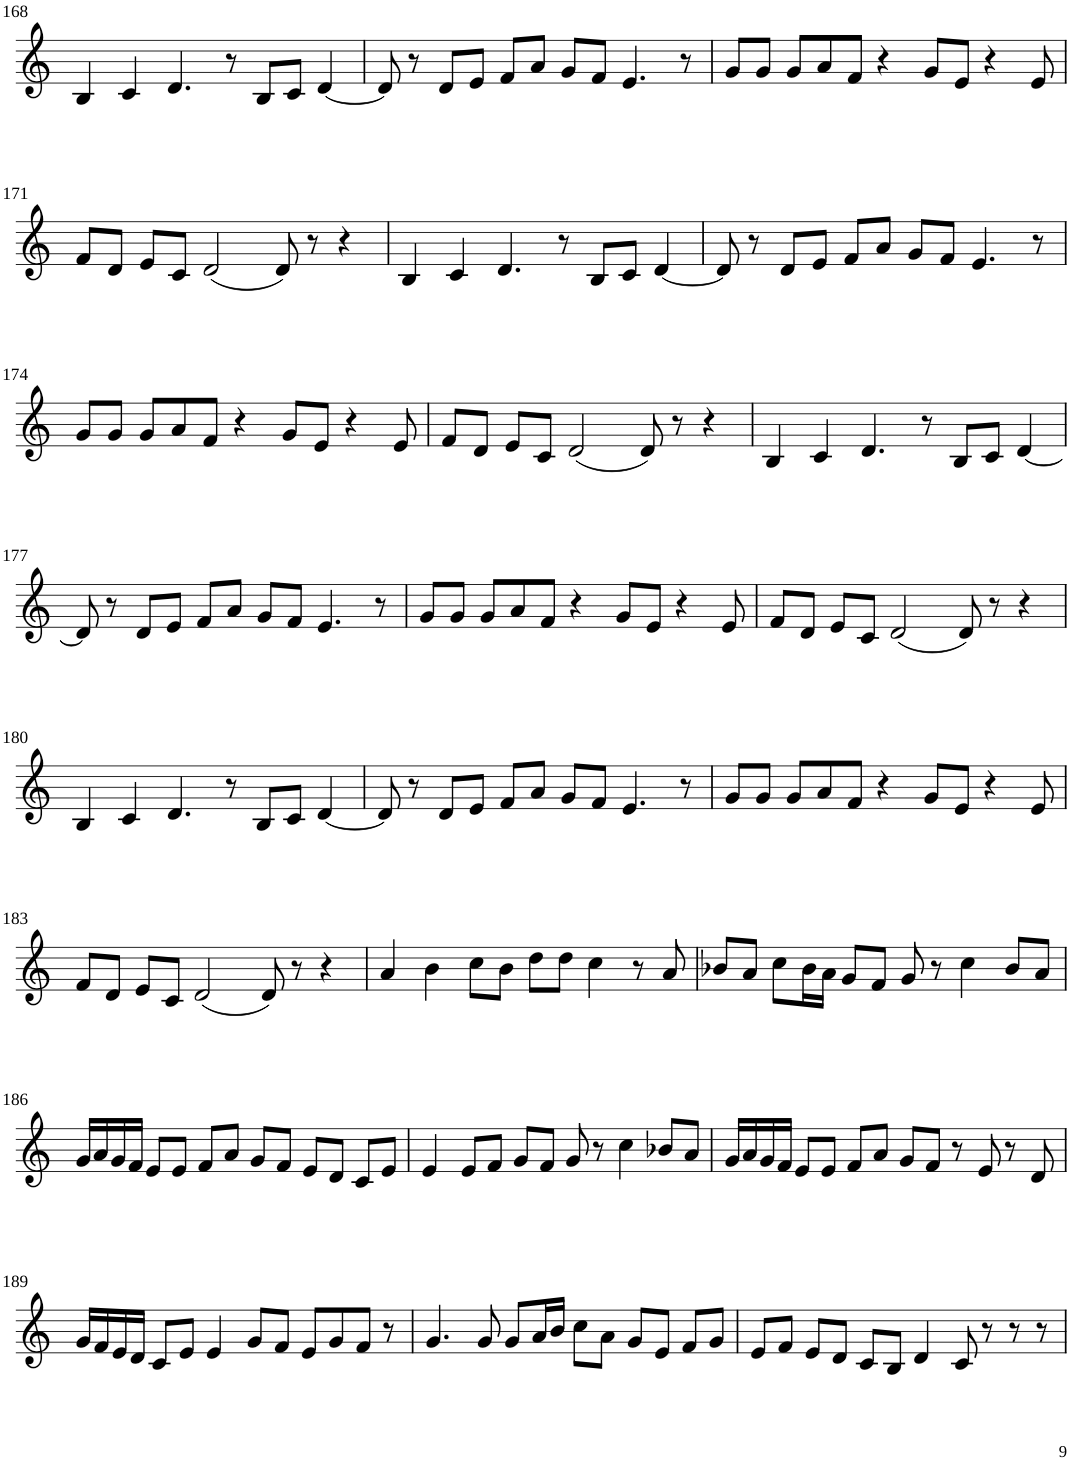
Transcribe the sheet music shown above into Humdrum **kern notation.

**kern
*part1
*staff1
*I"Violin
!!LO:PB:g=z
*clefG2
*k[]
*M6/4
=168
4B/
4c/
4.d/
8r
8B/L
8c/J
[4d/
=169
8d/]
8r
8d/L
8e/J
8f/L
8a/J
8g/L
8f/J
4.e/
8r
=170
8g/L
8g/J
8g/L
8a/
8f/J
4r
8g/L
8e/J
4r
8e/
!!LO:LB:g=z
=171
8f/L
8d/J
8e/L
8c/J
(2d/
8d/)
8r
4r
=172
4B/
4c/
4.d/
8r
8B/L
8c/J
[4d/
=173
8d/]
8r
8d/L
8e/J
8f/L
8a/J
8g/L
8f/J
4.e/
8r
!!LO:LB:g=z
=174
8g/L
8g/J
8g/L
8a/
8f/J
4r
8g/L
8e/J
4r
8e/
=175
8f/L
8d/J
8e/L
8c/J
(2d/
8d/)
8r
4r
=176
4B/
4c/
4.d/
8r
8B/L
8c/J
[4d/
!!LO:LB:g=z
=177
8d/]
8r
8d/L
8e/J
8f/L
8a/J
8g/L
8f/J
4.e/
8r
=178
8g/L
8g/J
8g/L
8a/
8f/J
4r
8g/L
8e/J
4r
8e/
=179
8f/L
8d/J
8e/L
8c/J
(2d/
8d/)
8r
4r
!!LO:LB:g=z
=180
4B/
4c/
4.d/
8r
8B/L
8c/J
[4d/
=181
8d/]
8r
8d/L
8e/J
8f/L
8a/J
8g/L
8f/J
4.e/
8r
=182
8g/L
8g/J
8g/L
8a/
8f/J
4r
8g/L
8e/J
4r
8e/
!!LO:LB:g=z
=183
8f/L
8d/J
8e/L
8c/J
(2d/
8d/)
8r
4r
=184
4a/
4b\
8cc\L
8b\J
8dd\L
8dd\J
4cc\
8r
8a/
=185
8b-X/L
8a/J
8cc\L
16b-\L
16a\JJ
8g/L
8f/J
8g/
8r
4cc\
8b-/L
8a/J
!!LO:LB:g=z
=186
16g/LL
16a/
16g/
16f/JJ
8e/L
8e/J
8f/L
8a/J
8g/L
8f/J
8e/L
8d/J
8c/L
8e/J
=187
4e/
8e/L
8f/J
8g/L
8f/J
8g/
8r
4cc\
8b-X/L
8a/J
=188
16g/LL
16a/
16g/
16f/JJ
8e/L
8e/J
8f/L
8a/J
8g/L
8f/J
8r
8e/
8r
8d/
!!LO:LB:g=z
=189
16g/LL
16f/
16e/
16d/JJ
8c/L
8e/J
4e/
8g/L
8f/J
8e/L
8g/
8f/J
8r
=190
4.g/
8g/
8g/L
16a/L
16b/JJ
8cc\L
8a\J
8g/L
8e/J
8f/L
8g/J
=191
8e/L
8f/J
8e/L
8d/J
8c/L
8B/J
4d/
8c/
8r
8r
8r
=
*-
